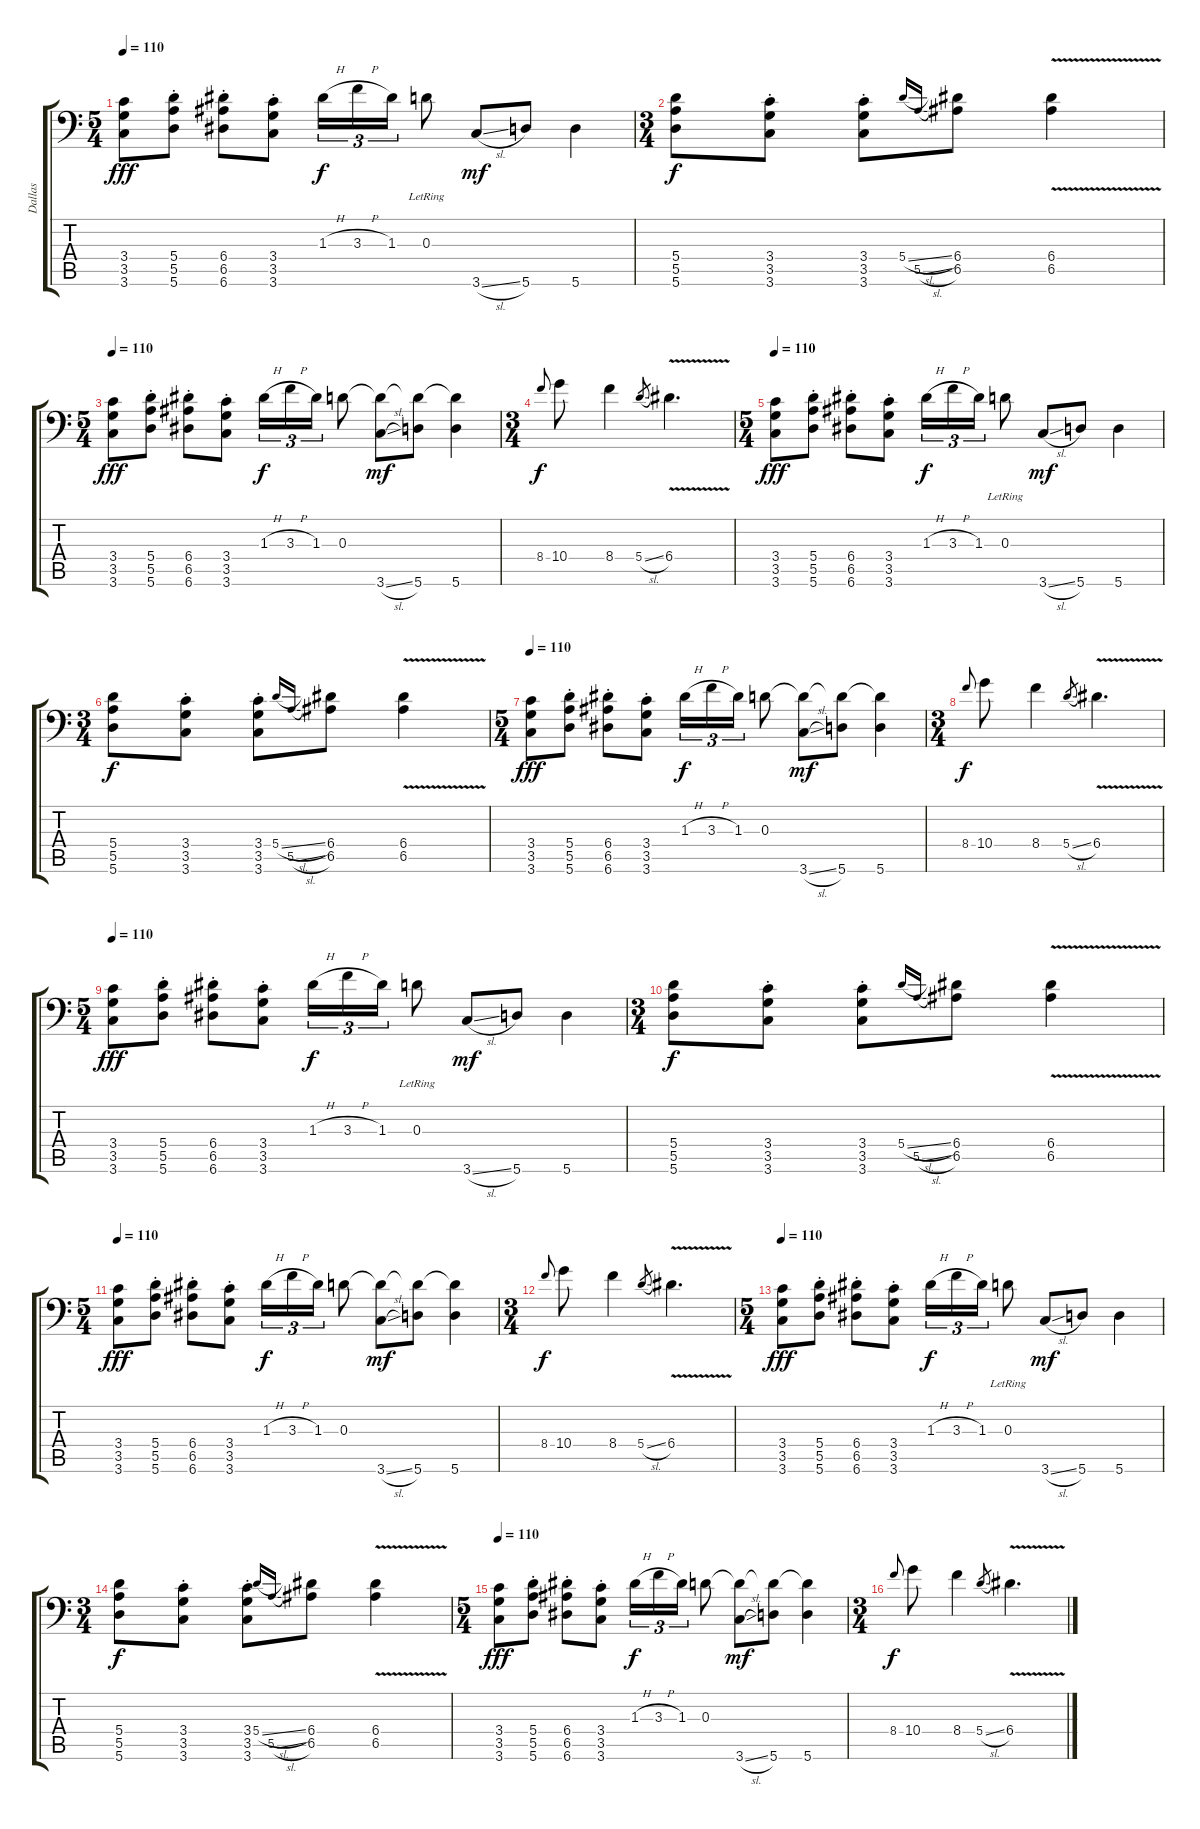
\track ("Dallas" "Dallas") {instrument distortionguitar}
\staff {score tabs}
\tuning (B3 Gb3 D3 A2 E2 A1) {hide}
\ts (5 4)
\tempo 110
\clef f4
\ks c
(3.4 3.5 3.6).8{dy fff volume 8} (5.4{st} 5.5{st} 5.6{st}).8 (6.4{st} 6.5{st} 6.6{st}).8 (3.4{st} 3.5{st} 3.6{st}).8 1.3{h}.16{tu (3 2) dy f} 3.3{h}.16{tu (3 2)} 1.3.16{tu (3 2)} 0.3{lr}.8 3.6{sl}.8{dy mf} 5.6.8 5.6.4 |
\ts (3 4)
(5.4 5.5 5.6).8{dy f} (3.4{st} 3.5{st} 3.6{st}).8 (3.4{st} 3.5{st} 3.6{st}).8 5.4{sl}.16{gr onbeat} 5.5{sl}.16{gr onbeat} (6.4 6.5).8 (6.4{v} 6.5).4 |
\ts (5 4)
\tempo 110
(3.4 3.5 3.6).8{dy fff volume 7} (5.4{st} 5.5{st} 5.6{st}).8 (6.4{st} 6.5{st} 6.6{st}).8 (3.4{st} 3.5{st} 3.6{st}).8 1.3{h}.16{tu (3 2) dy f} 3.3{h}.16{tu (3 2)} 1.3.16{tu (3 2)} 0.3.8 (0.3{t} 3.6{sl}).8{dy mf} (0.3{t} 5.6).8 (0.3{t} 5.6).4 |
\ts (3 4)
8.4.8{gr onbeat dy f} 10.4.8 8.4.4 5.4{sl}.8{gr} 6.4{v}.4{d} |
\ts (5 4)
\tempo 110
(3.4 3.5 3.6).8{dy fff volume 5} (5.4{st} 5.5{st} 5.6{st}).8 (6.4{st} 6.5{st} 6.6{st}).8 (3.4{st} 3.5{st} 3.6{st}).8 1.3{h}.16{tu (3 2) dy f} 3.3{h}.16{tu (3 2)} 1.3.16{tu (3 2)} 0.3{lr}.8 3.6{sl}.8{dy mf} 5.6.8 5.6.4 |
\ts (3 4)
(5.4 5.5 5.6).8{dy f} (3.4{st} 3.5{st} 3.6{st}).8 (3.4{st} 3.5{st} 3.6{st}).8 5.4{sl}.16{gr onbeat} 5.5{sl}.16{gr onbeat} (6.4 6.5).8 (6.4{v} 6.5).4 |
\ts (5 4)
\tempo 110
(3.4 3.5 3.6).8{dy fff} (5.4{st} 5.5{st} 5.6{st}).8 (6.4{st} 6.5{st} 6.6{st}).8 (3.4{st} 3.5{st} 3.6{st}).8 1.3{h}.16{tu (3 2) dy f} 3.3{h}.16{tu (3 2)} 1.3.16{tu (3 2)} 0.3.8 (0.3{t} 3.6{sl}).8{dy mf} (0.3{t} 5.6).8 (0.3{t} 5.6).4 |
\ts (3 4)
8.4.8{gr onbeat dy f} 10.4.8 8.4.4 5.4{sl}.8{gr} 6.4{v}.4{d} |
\ts (5 4)
\tempo 110
(3.4 3.5 3.6).8{dy fff} (5.4{st} 5.5{st} 5.6{st}).8 (6.4{st} 6.5{st} 6.6{st}).8 (3.4{st} 3.5{st} 3.6{st}).8 1.3{h}.16{tu (3 2) dy f} 3.3{h}.16{tu (3 2)} 1.3.16{tu (3 2)} 0.3{lr}.8 3.6{sl}.8{dy mf} 5.6.8 5.6.4 |
\ts (3 4)
(5.4 5.5 5.6).8{dy f} (3.4{st} 3.5{st} 3.6{st}).8 (3.4{st} 3.5{st} 3.6{st}).8 5.4{sl}.16{gr onbeat} 5.5{sl}.16{gr onbeat} (6.4 6.5).8 (6.4{v} 6.5).4 |
\ts (5 4)
\tempo 110
(3.4 3.5 3.6).8{dy fff} (5.4{st} 5.5{st} 5.6{st}).8 (6.4{st} 6.5{st} 6.6{st}).8 (3.4{st} 3.5{st} 3.6{st}).8 1.3{h}.16{tu (3 2) dy f} 3.3{h}.16{tu (3 2)} 1.3.16{tu (3 2)} 0.3.8 (0.3{t} 3.6{sl}).8{dy mf} (0.3{t} 5.6).8 (0.3{t} 5.6).4 |
\ts (3 4)
8.4.8{gr onbeat dy f} 10.4.8 8.4.4 5.4{sl}.8{gr} 6.4{v}.4{d} |
\ts (5 4)
\tempo 110
(3.4 3.5 3.6).8{dy fff} (5.4{st} 5.5{st} 5.6{st}).8 (6.4{st} 6.5{st} 6.6{st}).8 (3.4{st} 3.5{st} 3.6{st}).8 1.3{h}.16{tu (3 2) dy f} 3.3{h}.16{tu (3 2)} 1.3.16{tu (3 2)} 0.3{lr}.8 3.6{sl}.8{dy mf} 5.6.8 5.6.4 |
\ts (3 4)
(5.4 5.5 5.6).8{dy f} (3.4{st} 3.5{st} 3.6{st}).8 (3.4{st} 3.5{st} 3.6{st}).8 5.4{sl}.16{gr onbeat} 5.5{sl}.16{gr onbeat} (6.4 6.5).8 (6.4{v} 6.5).4 |
\ts (5 4)
\tempo 110
(3.4 3.5 3.6).8{dy fff} (5.4{st} 5.5{st} 5.6{st}).8 (6.4{st} 6.5{st} 6.6{st}).8 (3.4{st} 3.5{st} 3.6{st}).8 1.3{h}.16{tu (3 2) dy f} 3.3{h}.16{tu (3 2)} 1.3.16{tu (3 2)} 0.3.8 (0.3{t} 3.6{sl}).8{dy mf} (0.3{t} 5.6).8 (0.3{t} 5.6).4 |
\ts (3 4)
8.4.8{gr onbeat dy f} 10.4.8 8.4.4 5.4{sl}.8{gr} 6.4{v}.4{d}
